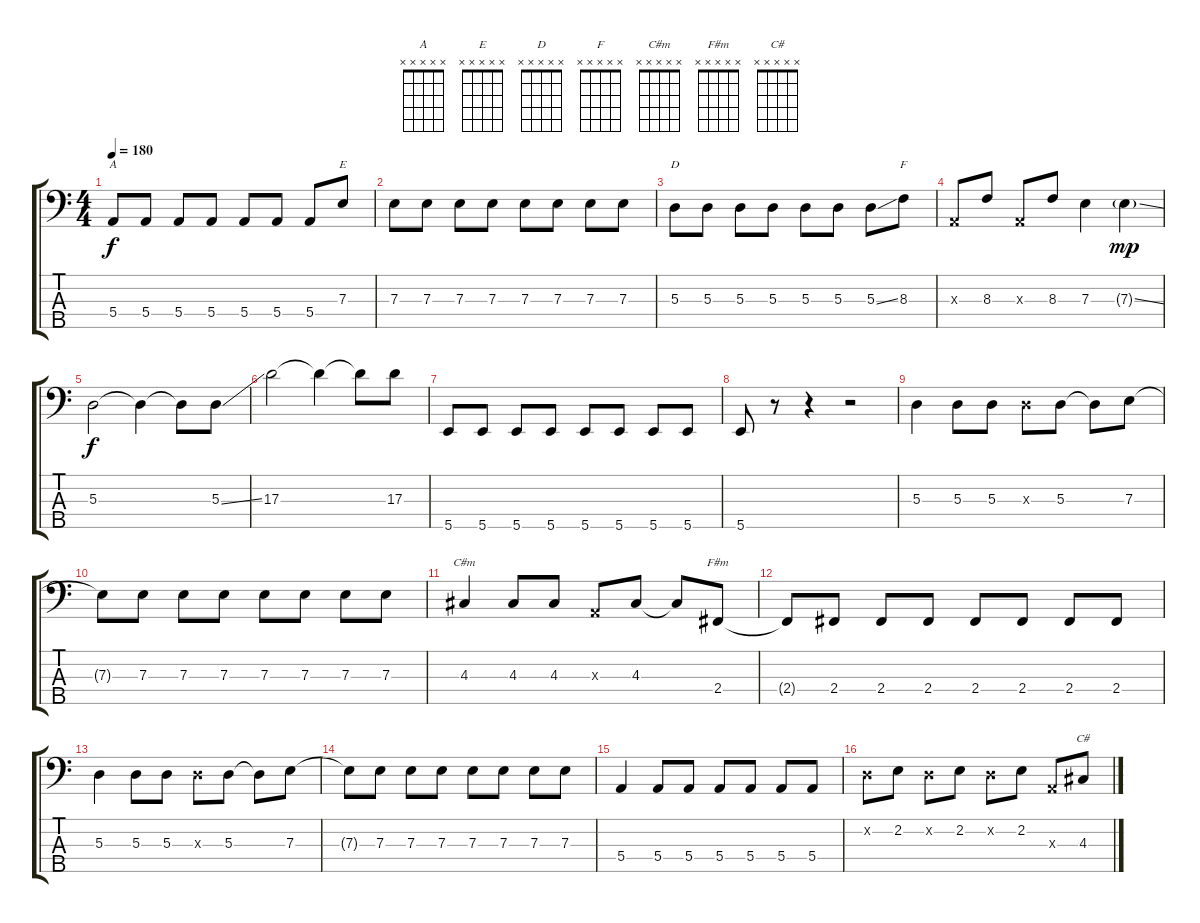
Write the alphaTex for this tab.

\track "" {instrument fretlessbass}
\staff {score tabs}
\tuning (G2 D2 A1 E1 B0) {hide}
\chord ("A" x x x x x)
\chord ("E" x x x x x)
\chord ("D" x x x x x)
\chord ("F" x x x x x)
\chord ("C#m" x x x x x)
\chord ("F#m" x x x x x)
\chord ("C#" x x x x x)
\ts (4 4)
\tempo 180
\clef f4
\ks c
5.4.8{ch "A" dy f} 5.4.8 5.4.8 5.4.8 5.4.8 5.4.8 5.4.8 7.3.8{ch "E"} |
7.3.8 7.3.8 7.3.8 7.3.8 7.3.8 7.3.8 7.3.8 7.3.8 |
5.3.8{ch "D"} 5.3.8 5.3.8 5.3.8 5.3.8 5.3.8 5.3{ss}.8 8.3.8{ch "F"} |
0.3{x}.8 8.3.8 0.3{x}.8 8.3.8 7.3.4 7.3{ss g}.4{dy mp} |
5.3.2{dy f} 5.3{t}.4 5.3{t}.8 5.3{ss}.8 |
17.3.2 17.3{t}.4 17.3{t}.8 17.3.8 |
5.5.8 5.5.8 5.5.8 5.5.8 5.5.8 5.5.8 5.5.8 5.5.8 |
5.5.8 r.8 r.4 r.2 |
5.3.4 5.3.8 5.3.8 5.3{x}.8 5.3.8 5.3{t}.8 7.3.8 |
7.3{t}.8 7.3.8 7.3.8 7.3.8 7.3.8 7.3.8 7.3.8 7.3.8 |
4.3.4{ch "C#m"} 4.3.8 4.3.8 0.3{x}.8 4.3.8 4.3{t}.8 2.4.8{ch "F#m"} |
2.4{t}.8 2.4.8 2.4.8 2.4.8 2.4.8 2.4.8 2.4.8 2.4.8 |
5.3.4 5.3.8 5.3.8 5.3{x}.8 5.3.8 5.3{t}.8 7.3.8 |
7.3{t}.8 7.3.8 7.3.8 7.3.8 7.3.8 7.3.8 7.3.8 7.3.8 |
5.4.4 5.4.8 5.4.8 5.4.8 5.4.8 5.4.8 5.4.8 |
0.2{x}.8 2.2.8 0.2{x}.8 2.2.8 0.2{x}.8 2.2.8 0.3{x}.8 4.3.8{ch "C#"}
